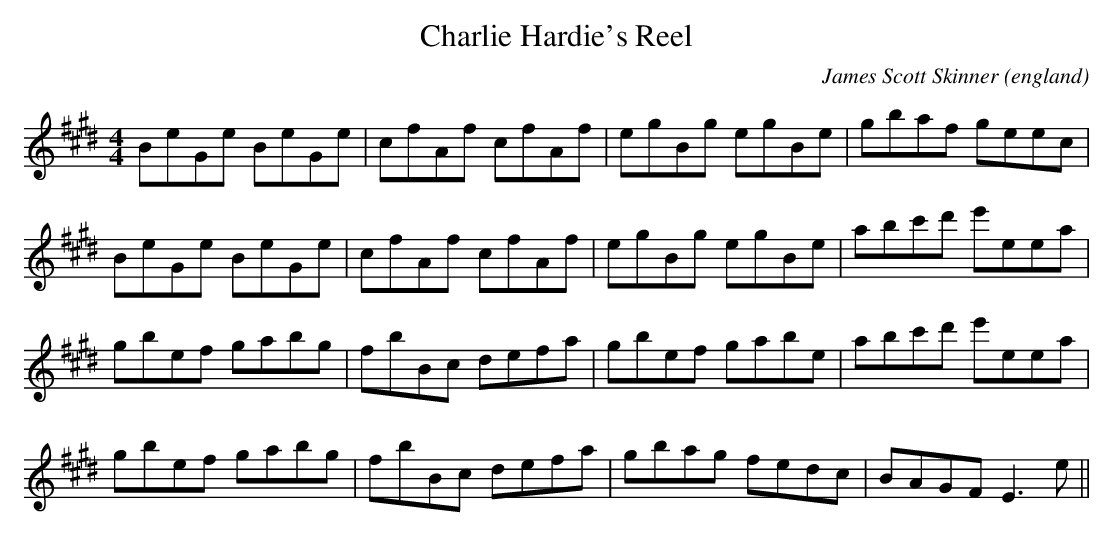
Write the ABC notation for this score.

X:1
T:Charlie Hardie's Reel
O:england
M:4/4
L:1/8
C:James Scott Skinner
K:E
BeGe BeGe | cfAf cfAf | egBg egBe | gbaf geec |
BeGe BeGe | cfAf cfAf | egBg egBe | abc'd' e'eea |
gbef gabg | fbBc defa | gbef gabe | abc'd' e'eea |
gbef gabg | fbBc defa | gbag fedc | BAGF E3e ||
